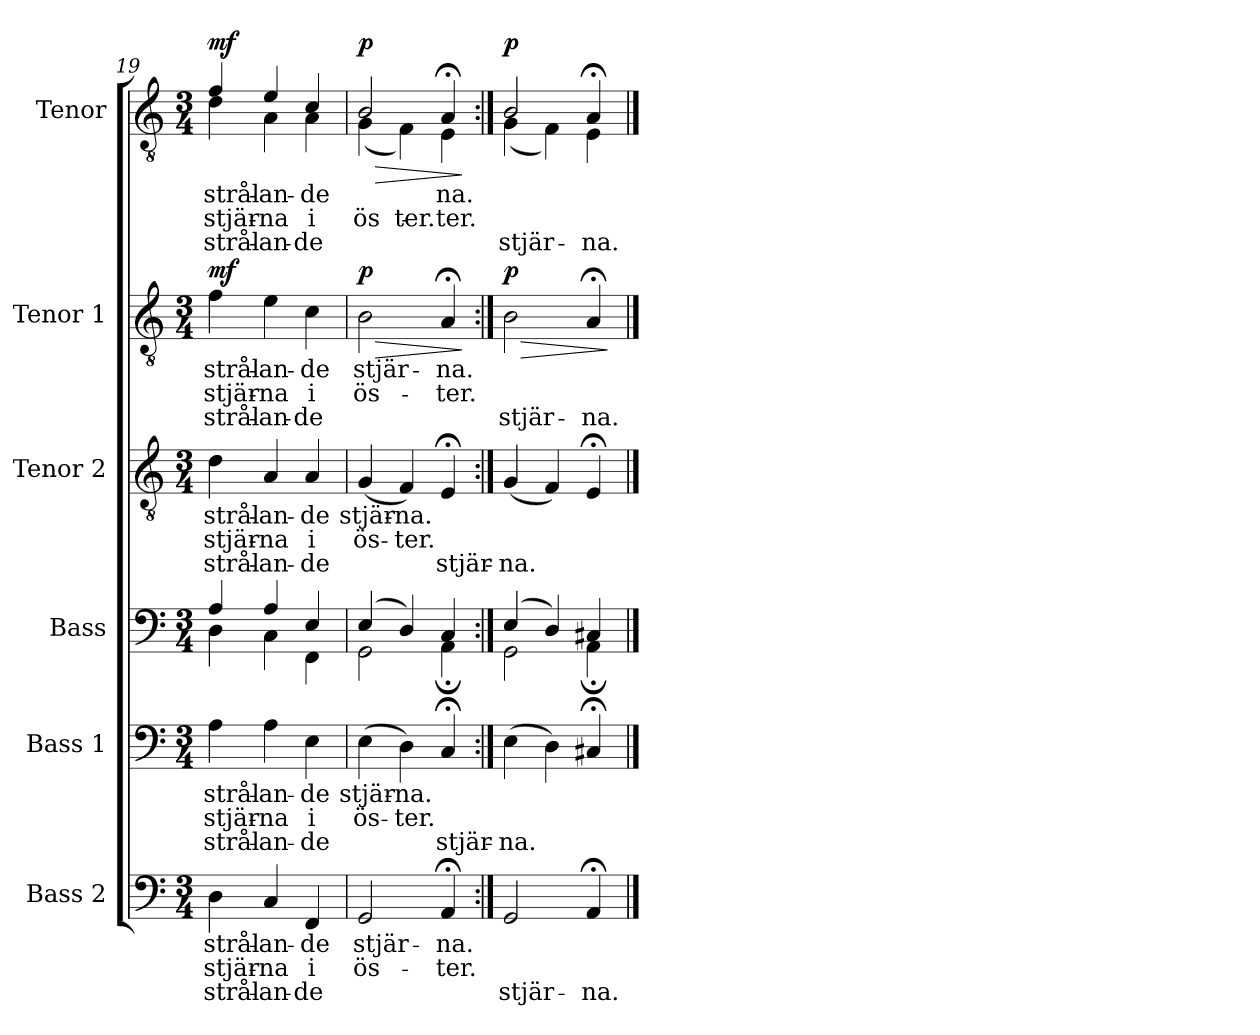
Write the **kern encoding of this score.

**kern	**text	**text	**text	**kern	**text	**text	**text	**kern	**kern	**text	**text	**text	**kern	**text	**text	**text	**dynam	**kern	**text	**text	**text	**dynam
*part6	*part6	*part6	*part6	*part5	*part5	*part5	*part5	*part4	*part3	*part3	*part3	*part3	*part2	*part2	*part2	*part2	*part2	*part1	*part1	*part1	*part1	*part1
*staff6	*staff6	*staff6	*staff6	*staff5	*staff5	*staff5	*staff5	*staff4	*staff3	*staff3	*staff3	*staff3	*staff2	*staff2	*staff2	*staff2	*staff2	*staff1	*staff1	*staff1	*staff1	*staff1
*I"Bass 2	*	*	*	*I"Bass 1	*	*	*	*I"Bass	*I"Tenor 2	*	*	*	*I"Tenor 1	*	*	*	*	*I"Tenor	*	*	*	*
*I'B. 2	*	*	*	*I'B. 1	*	*	*	*I'B.	*I'T. 2	*	*	*	*I'T. 1	*	*	*	*	*I'T.	*	*	*	*
!!LO:PB:g=z
*clefF4	*	*	*	*clefF4	*	*	*	*clefF4	*clefGv2	*	*	*	*clefGv2	*	*	*	*	*clefGv2	*	*	*	*
*k[]	*	*	*	*k[]	*	*	*	*k[]	*k[]	*	*	*	*k[]	*	*	*	*	*k[]	*	*	*	*
*M3/4	*	*	*	*M3/4	*	*	*	*M3/4	*M3/4	*	*	*	*M3/4	*	*	*	*	*M3/4	*	*	*	*
=19	=19	=19	=19	=19	=19	=19	=19	=19	=19	=19	=19	=19	=19	=19	=19	=19	=19	=19	=19	=19	=19	=19
!	!	!	!	!	!	!	!	!	!	!	!	!	!	!	!	!	!	!LO:TX:a:t=rit.	!	!	!	!
!	!LO:LY:b	!LO:LY:b	!LO:LY:b	!	!LO:LY:b	!LO:LY:b	!LO:LY:b	!	!	!LO:LY:b	!LO:LY:b	!LO:LY:b	!	!LO:LY:b	!LO:LY:b	!LO:LY:b	!	!	!LO:LY:b	!LO:LY:b	!LO:LY:b	!
*	*	*	*	*	*	*	*	*^	*	*	*	*	*	*	*	*	*	*^	*	*	*	*
!	!	!	!	!	!	!	!	!	!	!	!	!	!	!	!	!	!	!LO:DY:a	!	!	!LO:LY:b	!LO:LY:b	!LO:LY:b	!LO:DY:a
4D\	strål-	stjär-	strål-	4A\	strål-	stjär-	strål-	4A/	4D\	4d\	strål-	stjär-	strål-	4f\	strål-	stjär-	strål-	mf	4f/	4d\	strål-	stjär-	strål-	mf
!	!LO:LY:b	!LO:LY:b	!LO:LY:b	!	!LO:LY:b	!LO:LY:b	!LO:LY:b	!	!	!	!LO:LY:b	!LO:LY:b	!LO:LY:b	!	!LO:LY:b	!LO:LY:b	!LO:LY:b	!	!	!	!LO:LY:b	!LO:LY:b	!LO:LY:b	!
!	!	!	!	!	!	!	!	!	!	!	!	!	!	!	!	!	!	!	!	!	!LO:LY:b	!LO:LY:b	!LO:LY:b	!
4C/	-an-	-na	-an-	4A\	-an-	-na	-an-	4A/	4C\	4A/	-an-	-na	-an-	4e\	-an-	-na	-an-	.	4e/	4A\	-an-	-na	-an-	.
!	!LO:LY:b	!LO:LY:b	!LO:LY:b	!	!LO:LY:b	!LO:LY:b	!LO:LY:b	!	!	!	!LO:LY:b	!LO:LY:b	!LO:LY:b	!	!LO:LY:b	!LO:LY:b	!LO:LY:b	!	!	!	!LO:LY:b	!LO:LY:b	!LO:LY:b	!
!	!	!	!	!	!	!	!	!	!	!	!	!	!	!	!	!	!	!	!	!	!LO:LY:b	!LO:LY:b	!LO:LY:b	!
4FF/	-de	i	-de	4E\	-de	i	-de	4E/	4FF\	4A/	-de	i	-de	4c\	-de	i	-de	.	4c/	4A\	-de	i	-de	.
=20	=20	=20	=20	=20	=20	=20	=20	=20	=20	=20	=20	=20	=20	=20	=20	=20	=20	=20	=20	=20	=20	=20	=20	=20
!	!LO:LY:b	!LO:LY:b	!	!	!LO:LY:b	!LO:LY:b	!	!	!	!	!LO:LY:b	!LO:LY:b	!	!	!LO:LY:b	!LO:LY:b	!	!LO:HP:b	!	!	!LO:LY:b	!LO:LY:b	!	!LO:HP:b
!	!	!	!	!	!	!	!	!	!	!	!	!	!	!	!	!	!	!LO:DY:n=1:a	!	!	!	!LO:LY:b	!	!LO:DY:n=1:a
2GG/	stjär-	ös-	.	(4E\	stjär-	ös-	.	(4E/	2GG\	(4G/	stjär-	ös-	.	2B\	stjär-	ös-	.	> p	2B/	(4G\	.	ös-	.	> p
!	!	!	!	!	!LO:LY:b	!LO:LY:b	!	!	!	!	!LO:LY:b	!LO:LY:b	!	!	!	!	!	!	!	!	!	!LO:LY:b	!	!
.	.	.	.	4D\)	-na.	-ter.	.	4D/)	.	4F/)	-na.	-ter.	.	.	.	.	.	.	.	4F\)	.	-ter.	.	.
!	!LO:LY:b	!LO:LY:b	!	!	!	!	!LO:LY:b	!	!	!	!	!	!LO:LY:b	!	!LO:LY:b	!LO:LY:b	!	!	!	!	!LO:LY:b	!LO:LY:b	!	!
4AA;</	-na.	-ter.	.	4C;</	.	.	stjär-	4C/	4AA;\	4E;</	.	.	stjär-	4A;</	-na.	-ter.	.	.	4A;</	4E\	-na.	-ter.	.	.
*	*	*	*	*	*	*	*	*v	*v	*	*	*	*	*	*	*	*	*	*v	*v	*	*	*	*
.	.	.	.	.	.	.	.	.	.	.	.	.	.	.	.	.	]	.	.	.	.	]
=21:|!	=21:|!	=21:|!	=21:|!	=21:|!	=21:|!	=21:|!	=21:|!	=21:|!	=21:|!	=21:|!	=21:|!	=21:|!	=21:|!	=21:|!	=21:|!	=21:|!	=21:|!	=21:|!	=21:|!	=21:|!	=21:|!	=21:|!
!	!	!	!LO:LY:b	!	!	!	!LO:LY:b	!	!	!	!	!LO:LY:b	!	!	!	!LO:LY:b	!LO:HP:b	!	!	!	!LO:LY:b	!
*	*	*	*	*	*	*	*	*^	*	*	*	*	*	*	*	*	*	*^	*	*	*	*
!	!	!	!	!	!	!	!	!	!	!	!	!	!	!	!	!	!	!LO:DY:n=1:a	!	!	!	!	!	!LO:DY:a
2GG/	.	.	stjär-	(4E\	.	.	-na.	(4E/	2GG\	(4G/	.	.	-na.	2B\	.	.	stjär-	> p	2B/	(4G\	.	.	-stjär-	p
.	.	.	.	4D\)	.	.	.	4D/)	.	4F/)	.	.	.	.	.	.	.	.	.	4F\)	.	.	.	.
!	!	!	!LO:LY:b	!	!	!	!	!	!	!	!	!	!	!	!	!	!LO:LY:b	!	!	!	!	!	!LO:LY:b	!
4AA;</	.	.	-na.	4C#X;</	.	.	.	4C#X/	4AA;\	4E;</	.	.	.	4A;</	.	.	-na.	.	4A;</	4E\	.	.	-na.	.
*	*	*	*	*	*	*	*	*v	*v	*	*	*	*	*	*	*	*	*	*v	*v	*	*	*	*
.	.	.	.	.	.	.	.	.	.	.	.	.	.	.	.	.	]	.	.	.	.	.
==	==	==	==	==	==	==	==	==	==	==	==	==	==	==	==	==	==	==	==	==	==	==
*-	*-	*-	*-	*-	*-	*-	*-	*-	*-	*-	*-	*-	*-	*-	*-	*-	*-	*-	*-	*-	*-	*-
